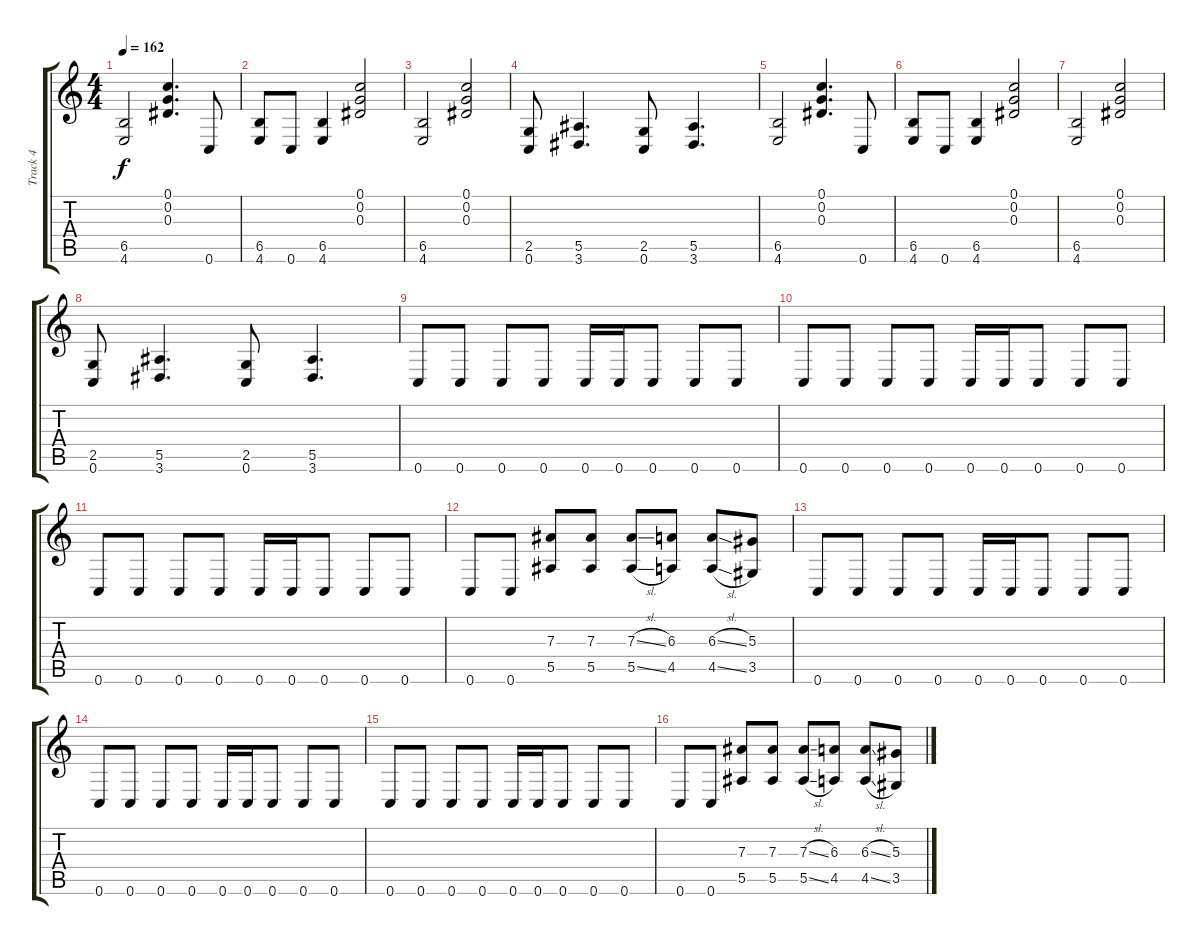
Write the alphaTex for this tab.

\track ("Track 4" "Track 4") {instrument distortionguitar}
\staff {score tabs}
\tuning (C4 G3 Eb3 Bb2 F2 C2) {hide}
\ts (4 4)
\tempo 162
\clef g2
\ks c
(6.5 4.6).2{dy f} (0.1 0.2 0.3).4{d} 0.6.8 |
(6.5 4.6).8 0.6.8 (6.5 4.6).4 (0.1 0.2 0.3).2 |
(6.5 4.6).2 (0.1 0.2 0.3).2 |
(2.5 0.6).8 (5.5 3.6).4{d} (2.5 0.6).8 (5.5 3.6).4{d} |
(6.5 4.6).2 (0.1 0.2 0.3).4{d} 0.6.8 |
(6.5 4.6).8 0.6.8 (6.5 4.6).4 (0.1 0.2 0.3).2 |
(6.5 4.6).2 (0.1 0.2 0.3).2 |
(2.5 0.6).8 (5.5 3.6).4{d} (2.5 0.6).8 (5.5 3.6).4{d} |
0.6.8 0.6.8 0.6.8 0.6.8 0.6.16 0.6.16 0.6.8 0.6.8 0.6.8 |
0.6.8 0.6.8 0.6.8 0.6.8 0.6.16 0.6.16 0.6.8 0.6.8 0.6.8 |
0.6.8 0.6.8 0.6.8 0.6.8 0.6.16 0.6.16 0.6.8 0.6.8 0.6.8 |
0.6.8 0.6.8 (7.3 5.5).8 (7.3 5.5).8 (7.3{sl} 5.5{sl}).8 (6.3 4.5).8 (6.3{sl} 4.5{sl}).8 (5.3 3.5).8 |
0.6.8 0.6.8 0.6.8 0.6.8 0.6.16 0.6.16 0.6.8 0.6.8 0.6.8 |
0.6.8 0.6.8 0.6.8 0.6.8 0.6.16 0.6.16 0.6.8 0.6.8 0.6.8 |
0.6.8 0.6.8 0.6.8 0.6.8 0.6.16 0.6.16 0.6.8 0.6.8 0.6.8 |
0.6.8 0.6.8 (7.3 5.5).8 (7.3 5.5).8 (7.3{sl} 5.5{sl}).8 (6.3 4.5).8 (6.3{sl} 4.5{sl}).8 (5.3 3.5).8
